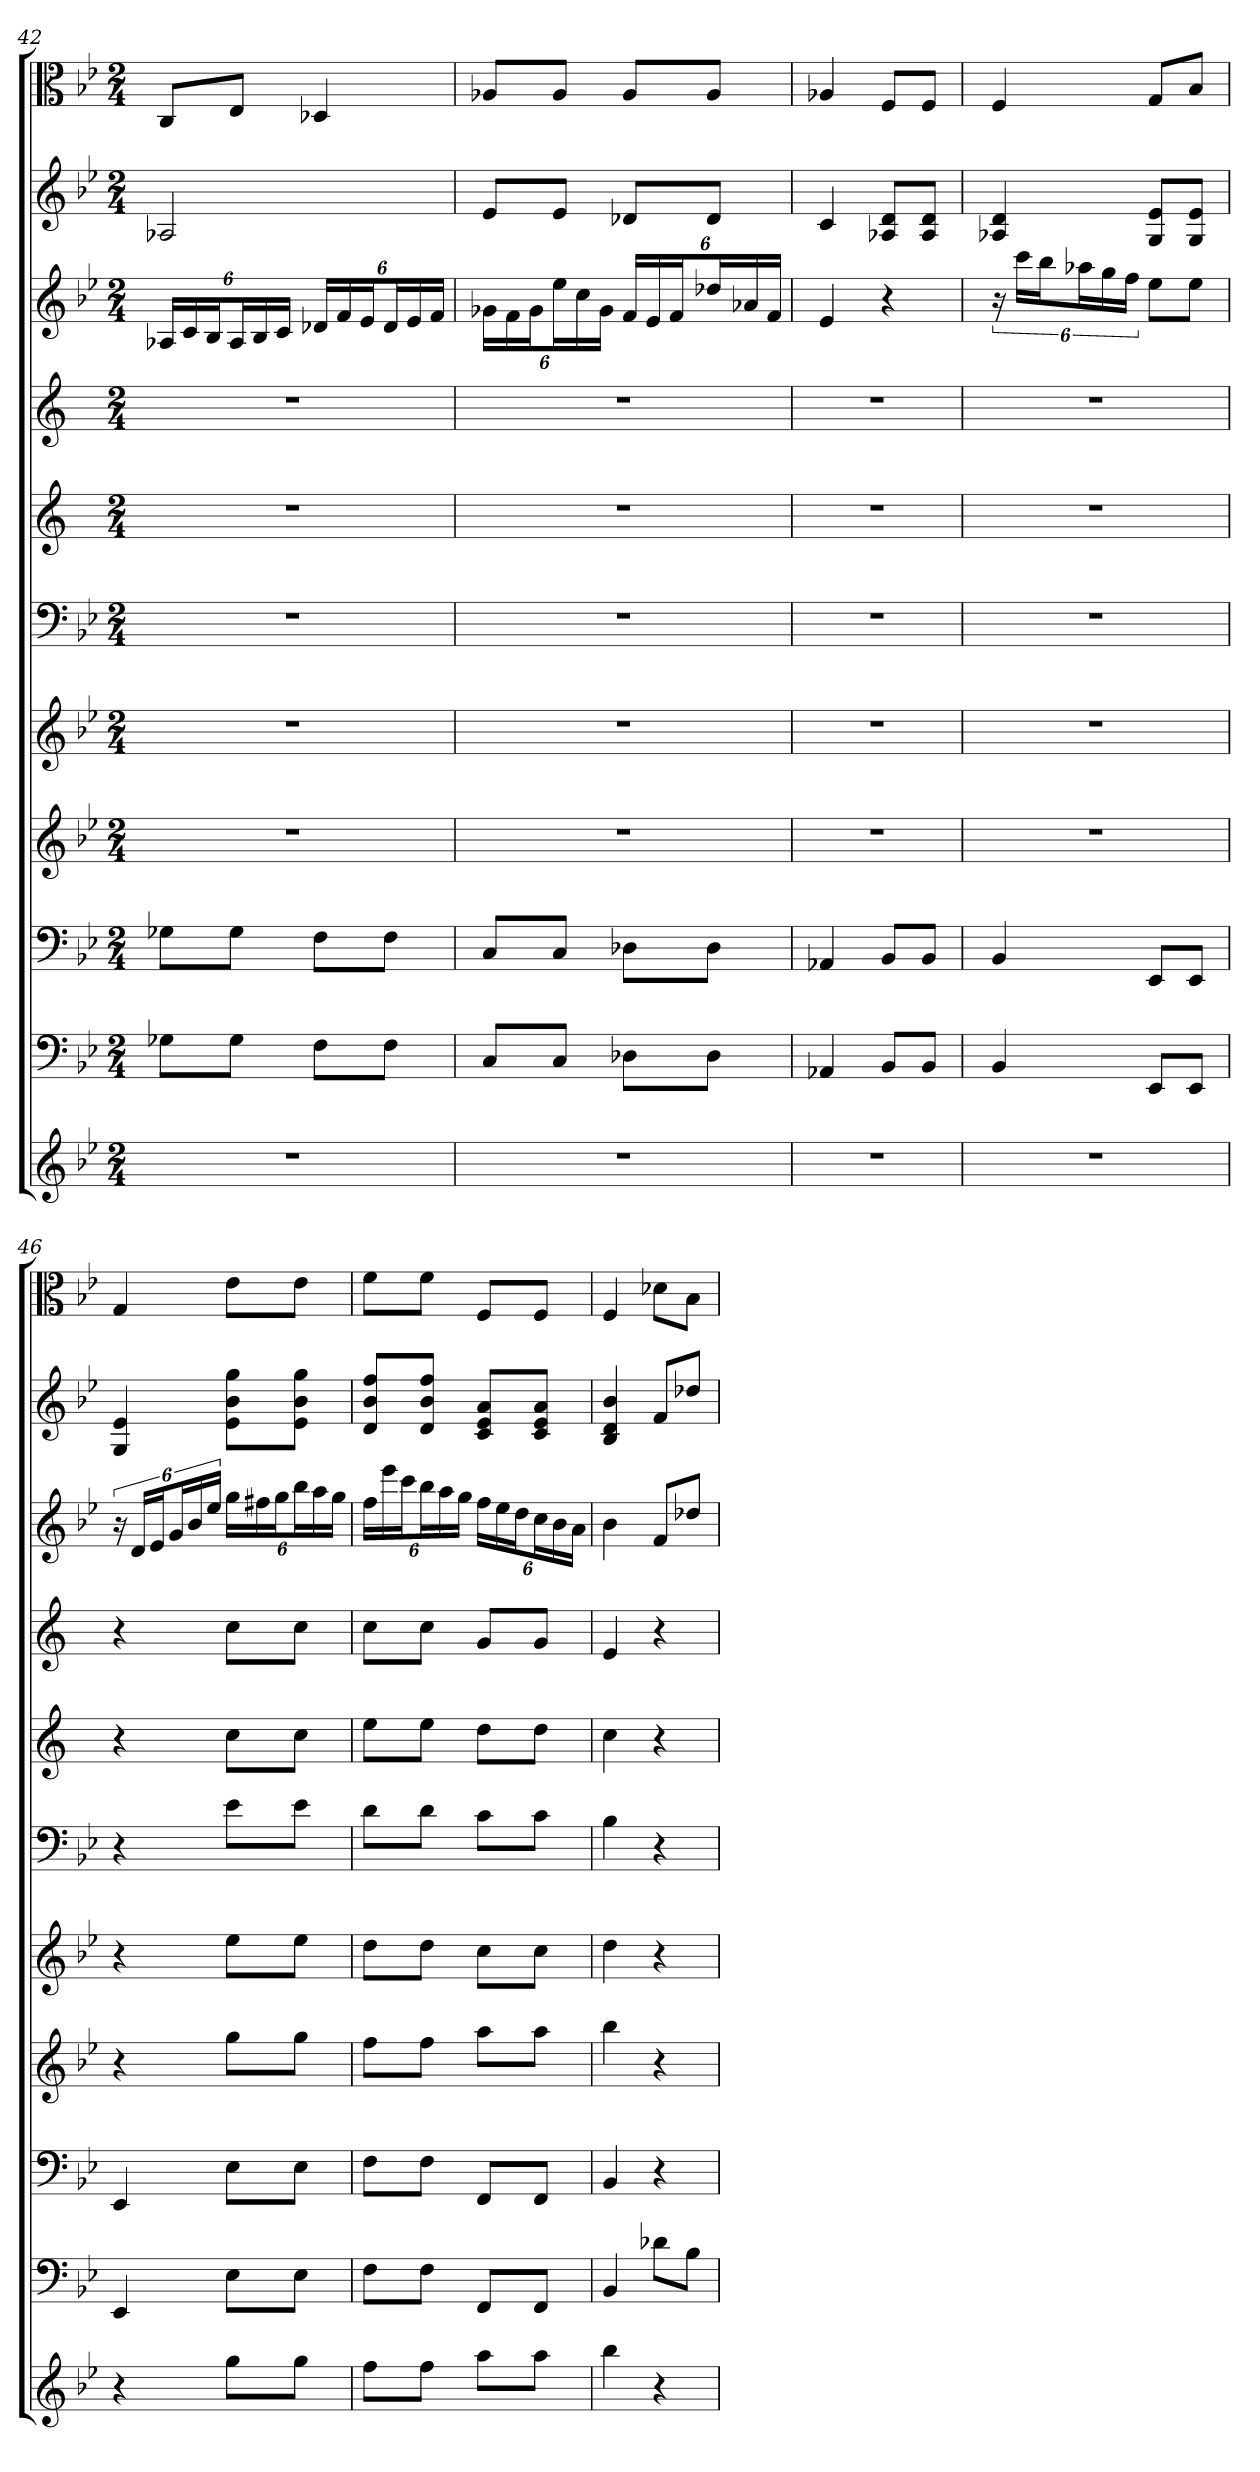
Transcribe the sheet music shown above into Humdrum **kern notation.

**kern	**kern	**kern	**kern	**kern	**kern	**kern	**kern	**kern	**kern	**kern
*part11	*part10	*part9	*part8	*part7	*part6	*part5	*part4	*part3	*part2	*part1
*staff11	*staff10	*staff9	*staff8	*staff7	*staff6	*staff5	*staff4	*staff3	*staff2	*staff1
*	*clefF4	*clefF4	*	*	*clefF4	*	*	*	*	*clefC3
*k[b-e-]	*k[b-e-]	*k[b-e-]	*k[b-e-]	*k[b-e-]	*k[b-e-]	*k[]	*k[]	*k[b-e-]	*k[b-e-]	*k[b-e-]
*B-:	*B-:	*B-:	*B-:	*B-:	*B-:	*	*	*B-:	*B-:	*B-:
*M2/4	*M2/4	*M2/4	*M2/4	*M2/4	*M2/4	*M2/4	*M2/4	*M2/4	*M2/4	*M2/4
=42	=42	=42	=42	=42	=42	=42	=42	=42	=42	=42
2r	8G-X\L	8G-X\L	2r	2r	2r	2r	2r	24A-XLL	2A-X	8C/L
.	.	.	.	.	.	.	.	24c	.	.
.	.	.	.	.	.	.	.	24B-J	.	.
.	8G-\J	8G-\J	.	.	.	.	.	24A-L	.	8E-/J
.	.	.	.	.	.	.	.	24B-	.	.
.	.	.	.	.	.	.	.	24cJJ	.	.
.	8F\L	8F\L	.	.	.	.	.	24d-XLL	.	4D-X
.	.	.	.	.	.	.	.	24f	.	.
.	.	.	.	.	.	.	.	24e-J	.	.
.	8F\J	8F\J	.	.	.	.	.	24d-L	.	.
.	.	.	.	.	.	.	.	24e-	.	.
.	.	.	.	.	.	.	.	24fJJ	.	.
=43	=43	=43	=43	=43	=43	=43	=43	=43	=43	=43
2r	8C/L	8C/L	2r	2r	2r	2r	2r	24g-XLL	8e-L	8A-X/L
.	.	.	.	.	.	.	.	24f	.	.
.	.	.	.	.	.	.	.	24g-J	.	.
.	8C/J	8C/J	.	.	.	.	.	24ee-L	8e-J	8A-/J
.	.	.	.	.	.	.	.	24cc	.	.
.	.	.	.	.	.	.	.	24g-JJ	.	.
.	8D-X\L	8D-X\L	.	.	.	.	.	24fLL	8d-XL	8A-/L
.	.	.	.	.	.	.	.	24e-	.	.
.	.	.	.	.	.	.	.	24fJ	.	.
.	8D-\J	8D-\J	.	.	.	.	.	24dd-XL	8d-J	8A-/J
.	.	.	.	.	.	.	.	24a-X	.	.
.	.	.	.	.	.	.	.	24fJJ	.	.
=44	=44	=44	=44	=44	=44	=44	=44	=44	=44	=44
2r	4AA-X	4AA-X	2r	2r	2r	2r	2r	4e-	4c	4A-X
.	8BB-/L	8BB-/L	.	.	.	.	.	4r	8A-X 8dL	8F/L
.	8BB-/J	8BB-/J	.	.	.	.	.	.	8A- 8dJ	8F/J
=45	=45	=45	=45	=45	=45	=45	=45	=45	=45	=45
2r	4BB-	4BB-	2r	2r	2r	2r	2r	24r	4A-X 4d	4F
.	.	.	.	.	.	.	.	24cccLL	.	.
.	.	.	.	.	.	.	.	24bb-J	.	.
.	.	.	.	.	.	.	.	24aa-XL	.	.
.	.	.	.	.	.	.	.	24gg	.	.
.	.	.	.	.	.	.	.	24ffJJ	.	.
.	8EE-/L	8EE-/L	.	.	.	.	.	8ee-L	8G 8e-L	8G/L
.	8EE-/J	8EE-/J	.	.	.	.	.	8ee-J	8G 8e-J	8B-/J
=46	=46	=46	=46	=46	=46	=46	=46	=46	=46	=46
4r	4EE-	4EE-	4r	4r	4r	4r	4r	24r	4G 4e-	4G
.	.	.	.	.	.	.	.	24dLL	.	.
.	.	.	.	.	.	.	.	24e-J	.	.
.	.	.	.	.	.	.	.	24gL	.	.
.	.	.	.	.	.	.	.	24b-	.	.
.	.	.	.	.	.	.	.	24ee-JJ	.	.
8ggL	8E-\L	8E-\L	8ggL	8ee-L	8e-\L	8ccL	8ccL	24ggLL	8e- 8b- 8ggL	8e-\L
.	.	.	.	.	.	.	.	24ff#X	.	.
.	.	.	.	.	.	.	.	24ggJ	.	.
8ggJ	8E-\J	8E-\J	8ggJ	8ee-J	8e-\J	8ccJ	8ccJ	24bb-L	8e- 8b- 8ggJ	8e-\J
.	.	.	.	.	.	.	.	24aa	.	.
.	.	.	.	.	.	.	.	24ggJJ	.	.
=47	=47	=47	=47	=47	=47	=47	=47	=47	=47	=47
8ffL	8F\L	8F\L	8ffL	8ddL	8d\L	8eeL	8ccL	24ffLL	8d 8b- 8ffL	8f\L
.	.	.	.	.	.	.	.	24eee-	.	.
.	.	.	.	.	.	.	.	24cccJ	.	.
8ffJ	8F\J	8F\J	8ffJ	8ddJ	8d\J	8eeJ	8ccJ	24bb-L	8d 8b- 8ffJ	8f\J
.	.	.	.	.	.	.	.	24aa	.	.
.	.	.	.	.	.	.	.	24ggJJ	.	.
8aaL	8FF/L	8FF/L	8aaL	8ccL	8c\L	8ddL	8gL	24ffLL	8c 8e- 8aL	8F/L
.	.	.	.	.	.	.	.	24ee-	.	.
.	.	.	.	.	.	.	.	24ddJ	.	.
8aaJ	8FF/J	8FF/J	8aaJ	8ccJ	8c\J	8ddJ	8gJ	24ccL	8c 8e- 8aJ	8F/J
.	.	.	.	.	.	.	.	24b-	.	.
.	.	.	.	.	.	.	.	24aJJ	.	.
=48	=48	=48	=48	=48	=48	=48	=48	=48	=48	=48
4bb-	4BB-	4BB-	4bb-	4dd	4B-	4cc	4e	4b-	4B- 4d 4b-	4F
4r	8d-X\L	4r	4r	4r	4r	4r	4r	8fL	8fL	8d-X\L
.	8B-\J	.	.	.	.	.	.	8dd-XJ	8dd-XJ	8B-\J
=	=	=	=	=	=	=	=	=	=	=
*-	*-	*-	*-	*-	*-	*-	*-	*-	*-	*-
